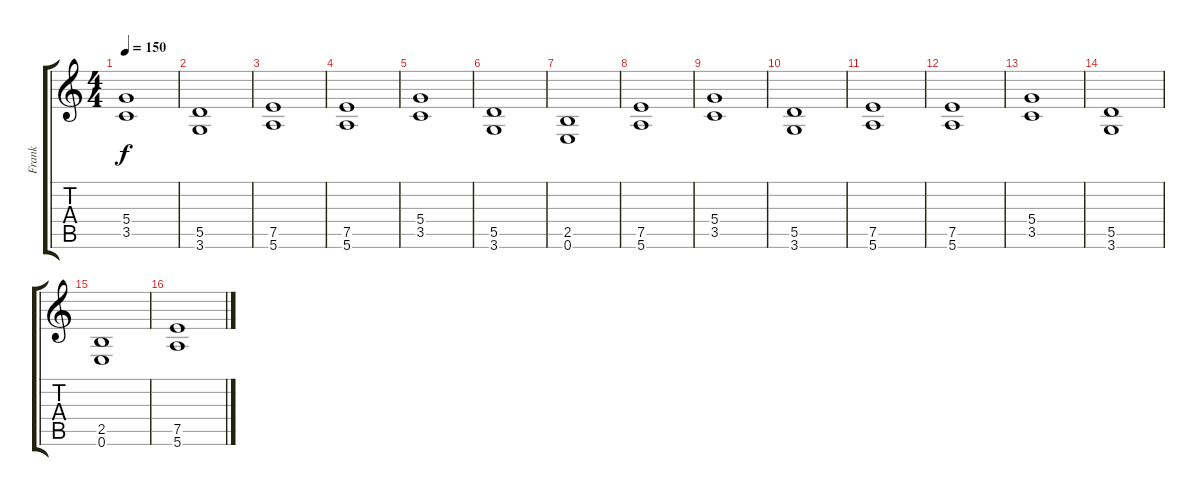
\track ("Frank" "Frank") {instrument electricguitarjazz}
\staff {score tabs}
\tuning (E4 B3 G3 D3 A2 E2) {hide}
\ts (4 4)
\tempo 150
\clef g2
\ks c
(5.4 3.5).1{dy f} |
(5.5 3.6).1 |
(7.5 5.6).1 |
(7.5 5.6).1 |
(5.4 3.5).1 |
(5.5 3.6).1 |
(2.5 0.6).1 |
(7.5 5.6).1 |
(5.4 3.5).1 |
(5.5 3.6).1 |
(7.5 5.6).1 |
(7.5 5.6).1 |
(5.4 3.5).1 |
(5.5 3.6).1 |
(2.5 0.6).1 |
(7.5 5.6).1
